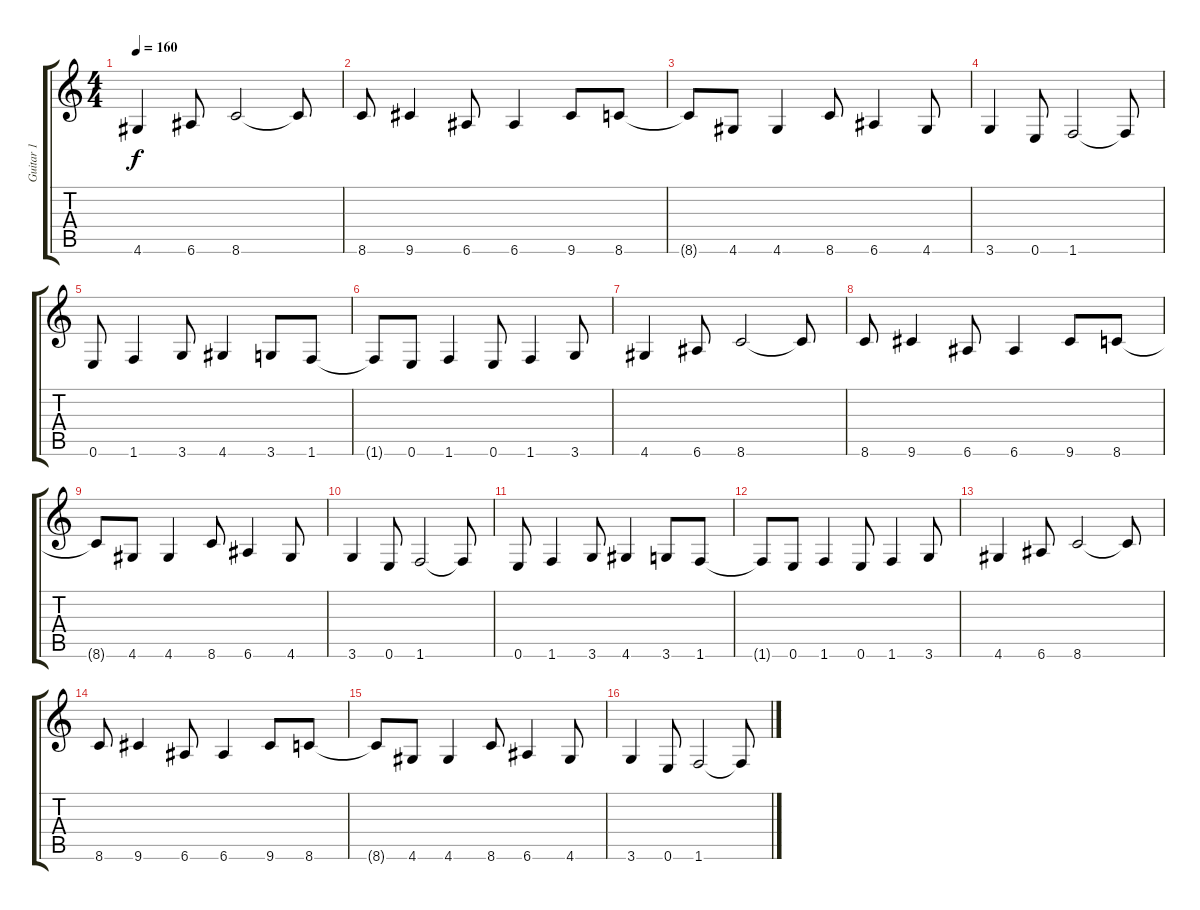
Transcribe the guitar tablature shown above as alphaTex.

\track ("Guitar 1" "Guitar 1") {instrument distortionguitar}
\staff {score tabs}
\tuning (E4 B3 G3 D3 A2 E2) {hide}
\ts (4 4)
\tempo 160
\clef g2
\ks c
4.6.4{dy f} 6.6.8 8.6.2 8.6{t}.8 |
8.6.8 9.6.4 6.6.8 6.6.4 9.6.8 8.6.8 |
8.6{t}.8 4.6.8 4.6.4 8.6.8 6.6.4 4.6.8 |
3.6.4 0.6.8 1.6.2 1.6{t}.8 |
0.6.8 1.6.4 3.6.8 4.6.4 3.6.8 1.6.8 |
1.6{t}.8 0.6.8 1.6.4 0.6.8 1.6.4 3.6.8 |
4.6.4 6.6.8 8.6.2 8.6{t}.8 |
8.6.8 9.6.4 6.6.8 6.6.4 9.6.8 8.6.8 |
8.6{t}.8 4.6.8 4.6.4 8.6.8 6.6.4 4.6.8 |
3.6.4 0.6.8 1.6.2 1.6{t}.8 |
0.6.8 1.6.4 3.6.8 4.6.4 3.6.8 1.6.8 |
1.6{t}.8 0.6.8 1.6.4 0.6.8 1.6.4 3.6.8 |
4.6.4 6.6.8 8.6.2 8.6{t}.8 |
8.6.8 9.6.4 6.6.8 6.6.4 9.6.8 8.6.8 |
8.6{t}.8 4.6.8 4.6.4 8.6.8 6.6.4 4.6.8 |
3.6.4 0.6.8 1.6.2 1.6{t}.8
